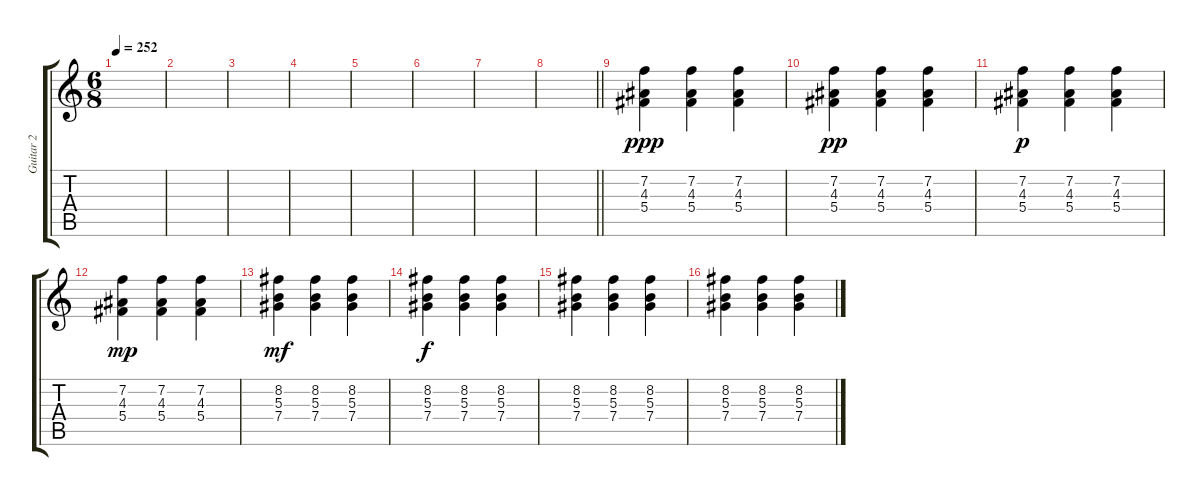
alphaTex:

\track ("Guitar 2" "Guitar 2") {instrument electricguitarclean}
\staff {score tabs}
\tuning (Eb4 Bb3 Gb3 Db3 Ab2 Eb2) {hide}
\ts (6 8)
\tempo 252
\clef g2
\ks c
|
|
|
|
|
|
|
\barLineRight lightlight
|
(7.2 4.3 5.4).4{dy ppp volume 13} (7.2 4.3 5.4).4 (7.2 4.3 5.4).4 |
(7.2 4.3 5.4).4{dy pp} (7.2 4.3 5.4).4 (7.2 4.3 5.4).4 |
(7.2 4.3 5.4).4{dy p} (7.2 4.3 5.4).4 (7.2 4.3 5.4).4 |
(7.2 4.3 5.4).4{dy mp} (7.2 4.3 5.4).4 (7.2 4.3 5.4).4{volume 14} |
(8.2 5.3 7.4).4{dy mf} (8.2 5.3 7.4).4 (8.2 5.3 7.4).4 |
(8.2 5.3 7.4).4{dy f} (8.2 5.3 7.4).4 (8.2 5.3 7.4).4 |
(8.2 5.3 7.4).4 (8.2 5.3 7.4).4 (8.2 5.3 7.4).4 |
(8.2 5.3 7.4).4 (8.2 5.3 7.4).4 (8.2 5.3 7.4).4
